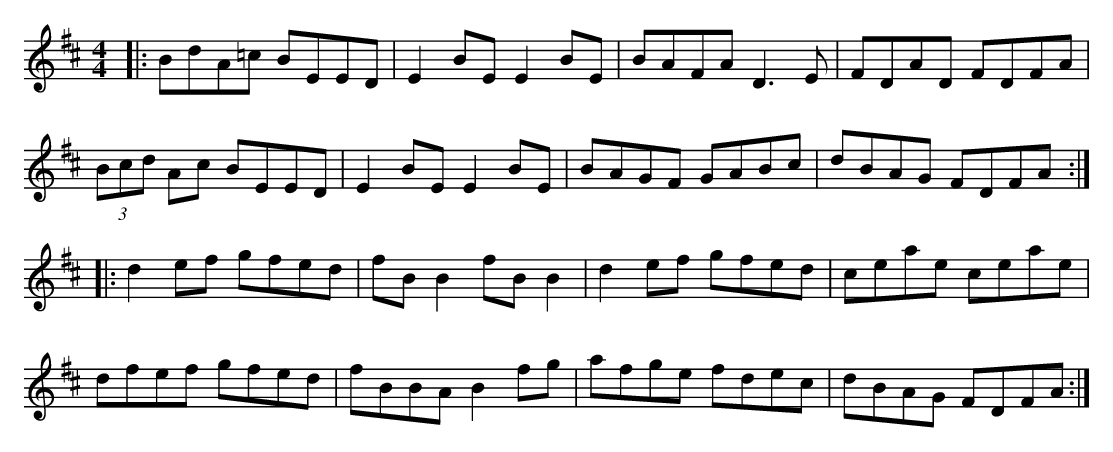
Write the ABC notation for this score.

X:1
M:4/4
K:D
|:BdA=c BEED|E2BE E2BE|BAFA D3E|FDAD FDFA|
(3Bcd Ac BEED|E2BE E2BE|BAGF GABc|dBAG FDFA:|
|:d2ef gfed|fBB2 fBB2|d2ef gfed|ceae ceae|
dfef gfed|fBBA B2fg|afge fdec|dBAG FDFA:|
